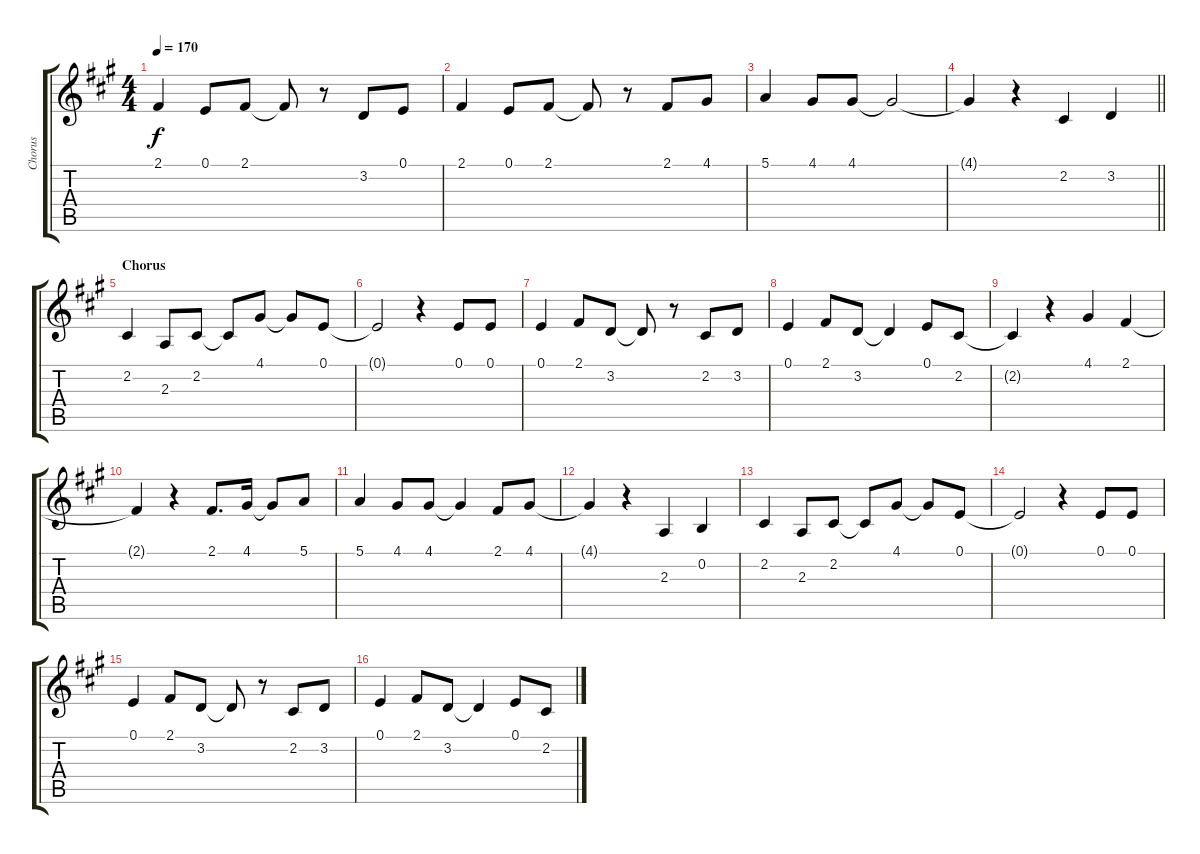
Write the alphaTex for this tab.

\track ("Chorus" "Chorus") {instrument flute}
\staff {score tabs}
\tuning (E4 B3 G3 D3 A2 E2) {hide}
\ts (4 4)
\tempo 170
\clef g2
\ks a
2.1.4{dy f} 0.1.8 2.1.8 2.1{t}.8 r.8 3.2.8 0.1.8 |
2.1.4 0.1.8 2.1.8 2.1{t}.8 r.8 2.1.8 4.1.8 |
5.1.4 4.1.8 4.1.8 4.1{t}.2 |
\barLineRight lightlight
4.1{t}.4 r.4 2.2.4 3.2.4 |
\section ("" "Chorus")
2.2.4 2.3.8 2.2.8 2.2{t}.8 4.1.8 4.1{t}.8 0.1.8 |
0.1{t}.2 r.4 0.1.8 0.1.8 |
0.1.4 2.1.8 3.2.8 3.2{t}.8 r.8 2.2.8 3.2.8 |
0.1.4 2.1.8 3.2.8 3.2{t}.4 0.1.8 2.2.8 |
2.2{t}.4 r.4 4.1.4 2.1.4 |
2.1{t}.4 r.4 2.1.8{d} 4.1.16 4.1{t}.8 5.1.8 |
5.1.4 4.1.8 4.1.8 4.1{t}.4 2.1.8 4.1.8 |
4.1{t}.4 r.4 2.3.4 0.2.4 |
2.2.4 2.3.8 2.2.8 2.2{t}.8 4.1.8 4.1{t}.8 0.1.8 |
0.1{t}.2 r.4 0.1.8 0.1.8 |
0.1.4 2.1.8 3.2.8 3.2{t}.8 r.8 2.2.8 3.2.8 |
0.1.4 2.1.8 3.2.8 3.2{t}.4 0.1.8 2.2.8
